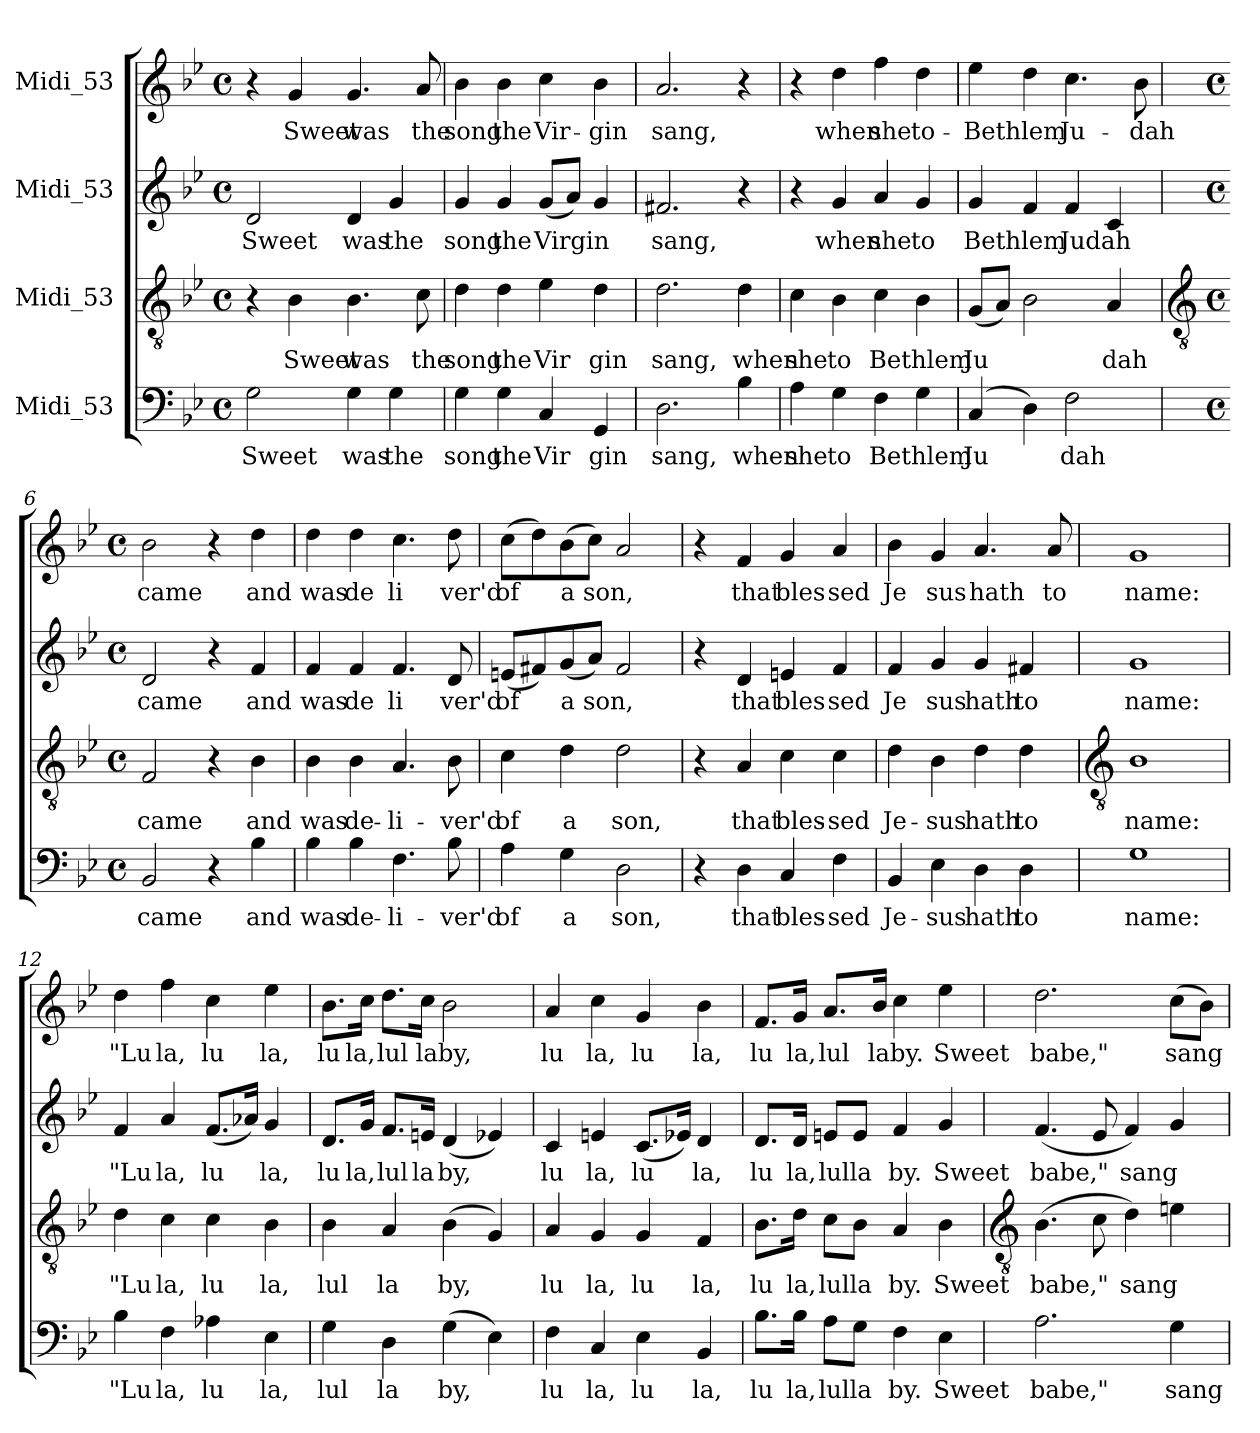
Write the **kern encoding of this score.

**kern	**text	**kern	**text	**kern	**text	**kern	**text
*part4	*part4	*part3	*part3	*part2	*part2	*part1	*part1
*staff4	*staff4	*staff3	*staff3	*staff2	*staff2	*staff1	*staff1
*I"Midi_53	*	*I"Midi_53	*	*I"Midi_53	*	*I"Midi_53	*
*clefF4	*	*clefGv2	*	*clefG2	*	*clefG2	*
*k[b-e-]	*	*k[b-e-]	*	*k[b-e-]	*	*k[b-e-]	*
*B-:	*	*B-:	*	*B-:	*	*B-:	*
*M4/4	*	*M4/4	*	*M4/4	*	*M4/4	*
*met(c)	*	*met(c)	*	*met(c)	*	*met(c)	*
=1	=1	=1	=1	=1	=1	=1	=1
!	!LO:LY:b	!	!	!	!LO:LY:b	!	!
2G\	Sweet	4r	.	2d/	Sweet	4r	.
!	!	!	!LO:LY:b	!	!	!	!LO:LY:b
.	.	4B-\	Sweet	.	.	4g/	Sweet
!	!LO:LY:b	!	!LO:LY:b	!	!LO:LY:b	!	!LO:LY:b
4G\	was	4.B-\	was	4d/	was	4.g/	was
!	!LO:LY:b	!	!	!	!LO:LY:b	!	!
4G\	the	.	.	4g/	the	.	.
!	!	!	!LO:LY:b	!	!	!	!LO:LY:b
.	.	8c\	the	.	.	8a/	the
=2	=2	=2	=2	=2	=2	=2	=2
!	!LO:LY:b	!	!LO:LY:b	!	!LO:LY:b	!	!LO:LY:b
4G\	song	4d\	song	4g/	song	4b-\	song
!	!LO:LY:b	!	!LO:LY:b	!	!LO:LY:b	!	!LO:LY:b
4G\	the	4d\	the	4g/	the	4b-\	the
!	!LO:LY:b	!	!LO:LY:b	!	!LO:LY:b	!	!LO:LY:b
4C/	Vir	4e-\	Vir	(<8g/L	Virgin	4cc\	Vir-
.	.	.	.	8a/J)	.	.	.
!	!LO:LY:b	!	!LO:LY:b	!	!	!	!LO:LY:b
4GG/	gin	4d\	gin	4g/	.	4b-\	-gin
=3	=3	=3	=3	=3	=3	=3	=3
!	!LO:LY:b	!	!LO:LY:b	!	!LO:LY:b	!	!LO:LY:b
2.D\	sang,	2.d\	sang,	2.f#X/	sang,	2.a/	sang,
!	!LO:LY:b	!	!LO:LY:b	!	!	!	!
4B-\	when	4d\	when	4r	.	4r	.
=4	=4	=4	=4	=4	=4	=4	=4
!	!LO:LY:b	!	!LO:LY:b	!	!	!	!
4A\	she	4c\	she	4r	.	4r	.
!	!LO:LY:b	!	!LO:LY:b	!	!LO:LY:b	!	!LO:LY:b
4G\	to	4B-\	to	4g/	when	4dd\	when
!	!LO:LY:b	!	!LO:LY:b	!	!LO:LY:b	!	!LO:LY:b
4F\	Bethlem	4c\	Bethlem	4a/	she	4ff\	she
!	!	!	!	!	!LO:LY:b	!	!LO:LY:b
4G\	.	4B-\	.	4g/	to	4dd\	to-
=5	=5	=5	=5	=5	=5	=5	=5
!	!LO:LY:b	!	!LO:LY:b	!	!LO:LY:b	!	!LO:LY:b
(>4C/	Ju	(<8G/L	Ju	4g/	Bethlem	4ee-\	-Bethlem
.	.	8A/J)	.	.	.	.	.
4D\)	.	2B-\	.	4f/	.	4dd\	.
!	!LO:LY:b	!	!	!	!LO:LY:b	!	!LO:LY:b
2F\	dah	.	.	4f/	Judah	4.cc\	Ju-
!	!	!	!LO:LY:b	!	!	!	!
.	.	4A/	dah	4c/	.	.	.
!	!	!	!	!	!	!	!LO:LY:b
.	.	.	.	.	.	8b-\	-dah
!!LO:LB:g=z
=6	=6	=6	=6	=6	=6	=6	=6
*	*	*clefGv2	*	*	*	*	*
*M4/4	*	*M4/4	*	*M4/4	*	*M4/4	*
*met(c)	*	*met(c)	*	*met(c)	*	*met(c)	*
!	!LO:LY:b	!	!LO:LY:b	!	!LO:LY:b	!	!LO:LY:b
2BB-/	came	2F/	came	2d/	came	2b-\	came
4r	.	4r	.	4r	.	4r	.
!	!LO:LY:b	!	!LO:LY:b	!	!LO:LY:b	!	!LO:LY:b
4B-\	and	4B-\	and	4f/	and	4dd\	and
=7	=7	=7	=7	=7	=7	=7	=7
!	!LO:LY:b	!	!LO:LY:b	!	!LO:LY:b	!	!LO:LY:b
4B-\	was	4B-\	was	4f/	was	4dd\	was
!	!LO:LY:b	!	!LO:LY:b	!	!LO:LY:b	!	!LO:LY:b
4B-\	de-	4B-\	de-	4f/	de	4dd\	de
!	!LO:LY:b	!	!LO:LY:b	!	!LO:LY:b	!	!LO:LY:b
4.F\	-li-	4.A/	-li-	4.f/	li	4.cc\	li
!	!LO:LY:b	!	!LO:LY:b	!	!LO:LY:b	!	!LO:LY:b
8B-\	-ver'd	8B-\	-ver'd	8d/	ver'd	8dd\	ver'd
=8	=8	=8	=8	=8	=8	=8	=8
!	!LO:LY:b	!	!LO:LY:b	!	!LO:LY:b	!	!LO:LY:b
4A\	of	4c\	of	(<8en/L	of	(>8cc\L	of
.	.	.	.	8f#X/)	.	8dd\)	.
!	!LO:LY:b	!	!LO:LY:b	!	!LO:LY:b	!	!LO:LY:b
4G\	a	4d\	a	(<8g/	a	(>8b-\	a
!	!	!	!	!	!LO:LY:b	!	!LO:LY:b
.	.	.	.	8a/J)	son,	8cc\J)	son,
!	!LO:LY:b	!	!LO:LY:b	!	!	!	!
2D\	son,	2d\	son,	2f#/	.	2a/	.
=9	=9	=9	=9	=9	=9	=9	=9
4r	.	4r	.	4r	.	4r	.
!	!LO:LY:b	!	!LO:LY:b	!	!LO:LY:b	!	!LO:LY:b
4D\	that	4A/	that	4d/	that	4f/	that
!	!LO:LY:b	!	!LO:LY:b	!	!LO:LY:b	!	!LO:LY:b
4C/	bles-	4c\	bles-	4en/	bles	4g/	bles
!	!LO:LY:b	!	!LO:LY:b	!	!LO:LY:b	!	!LO:LY:b
4F\	-sed	4c\	-sed	4f/	sed	4a/	sed
=10	=10	=10	=10	=10	=10	=10	=10
!	!LO:LY:b	!	!LO:LY:b	!	!LO:LY:b	!	!LO:LY:b
4BB-/	Je-	4d\	Je-	4f/	Je	4b-\	Je
!	!LO:LY:b	!	!LO:LY:b	!	!LO:LY:b	!	!LO:LY:b
4E-\	-sus	4B-\	-sus	4g/	sus	4g/	sus
!	!LO:LY:b	!	!LO:LY:b	!	!LO:LY:b	!	!LO:LY:b
4D\	hath	4d\	hath	4g/	hath	4.a/	hath
!	!LO:LY:b	!	!LO:LY:b	!	!LO:LY:b	!	!
4D\	to	4d\	to	4f#X/	to	.	.
!	!	!	!	!	!	!	!LO:LY:b
.	.	.	.	.	.	8a/	to
!!LO:LB:g=z
=11	=11	=11	=11	=11	=11	=11	=11
*	*	*clefGv2	*	*	*	*	*
!	!LO:LY:b	!	!LO:LY:b	!	!LO:LY:b	!	!LO:LY:b
1G	name:	1B-	name:	1g	name:	1g	name:
=12	=12	=12	=12	=12	=12	=12	=12
!	!LO:LY:b	!	!LO:LY:b	!	!LO:LY:b	!	!LO:LY:b
4B-\	"Lu	4d\	"Lu	4f/	"Lu	4dd\	"Lu
!	!LO:LY:b	!	!LO:LY:b	!	!LO:LY:b	!	!LO:LY:b
4F\	la,	4c\	la,	4a/	la,	4ff\	la,
!	!LO:LY:b	!	!LO:LY:b	!	!LO:LY:b	!	!LO:LY:b
4A-X\	lu	4c\	lu	(<8.f/L	lu	4cc\	lu
.	.	.	.	16a-X/J)	.	.	.
!	!LO:LY:b	!	!LO:LY:b	!	!LO:LY:b	!	!LO:LY:b
4E-\	la,	4B-\	la,	4g/	la,	4ee-\	la,
=13	=13	=13	=13	=13	=13	=13	=13
!	!LO:LY:b	!	!LO:LY:b	!	!LO:LY:b	!	!LO:LY:b
4G\	lul	4B-\	lul	8.d/L	lu	8.b-\L	lu
!	!	!	!	!	!LO:LY:b	!	!LO:LY:b
.	.	.	.	16g/J	la,	16cc\J	la,
!	!LO:LY:b	!	!LO:LY:b	!	!LO:LY:b	!	!LO:LY:b
4D\	la	4A/	la	8.f/L	lul	8.dd\L	lul
!	!	!	!	!	!LO:LY:b	!	!LO:LY:b
.	.	.	.	16en/J	la	16cc\J	laby,
!	!LO:LY:b	!	!LO:LY:b	!	!LO:LY:b	!	!
(>4G\	by,	(>4B-\	by,	(<4d/	by,	2b-\	.
4E-\)	.	4G/)	.	4e-X/)	.	.	.
=14	=14	=14	=14	=14	=14	=14	=14
!	!LO:LY:b	!	!LO:LY:b	!	!LO:LY:b	!	!LO:LY:b
4F\	lu	4A/	lu	4c/	lu	4a/	lu
!	!LO:LY:b	!	!LO:LY:b	!	!LO:LY:b	!	!LO:LY:b
4C/	la,	4G/	la,	4en/	la,	4cc\	la,
!	!LO:LY:b	!	!LO:LY:b	!	!LO:LY:b	!	!LO:LY:b
4E-\	lu	4G/	lu	(<8.c/L	lu	4g/	lu
.	.	.	.	16e-X/J)	.	.	.
!	!LO:LY:b	!	!LO:LY:b	!	!LO:LY:b	!	!LO:LY:b
4BB-/	la,	4F/	la,	4d/	la,	4b-\	la,
=15	=15	=15	=15	=15	=15	=15	=15
!	!LO:LY:b	!	!LO:LY:b	!	!LO:LY:b	!	!LO:LY:b
8.B-\L	lu	8.B-\L	lu	8.d/L	lu	8.f/L	lu
!	!LO:LY:b	!	!LO:LY:b	!	!LO:LY:b	!	!LO:LY:b
16B-\J	la,	16d\J	la,	16d/J	la,	16g/J	la,
!	!LO:LY:b	!	!LO:LY:b	!	!LO:LY:b	!	!LO:LY:b
8A\L	lulla	8c\L	lulla	8en/L	lulla	8.a/L	lul
8G\J	.	8B-\J	.	8e/J	.	.	.
!	!	!	!	!	!	!	!LO:LY:b
.	.	.	.	.	.	16b-/J	laby.
!	!LO:LY:b	!	!LO:LY:b	!	!LO:LY:b	!	!
4F\	by.	4A/	by.	4f/	by.	4cc\	.
!	!LO:LY:b	!	!LO:LY:b	!	!LO:LY:b	!	!LO:LY:b
4E-\	Sweet	4B-\	Sweet	4g/	Sweet	4ee-\	Sweet
!!LO:LB:g=z
=16	=16	=16	=16	=16	=16	=16	=16
*	*	*clefGv2	*	*	*	*	*
!	!LO:LY:b	!	!LO:LY:b	!	!LO:LY:b	!	!LO:LY:b
2.A\	babe,"	(>4.B-\	babe,"	(<4.f/	babe,"	2.dd\	babe,"
.	.	8c\	.	8e-/	.	.	.
!	!	!	!LO:LY:b	!	!LO:LY:b	!	!
.	.	4d\)	sang	4f/)	sang	.	.
!	!LO:LY:b	!	!	!	!	!	!LO:LY:b
4G\	sang	4en\	.	4g/	.	(>8cc\L	sang
.	.	.	.	.	.	8b-\J)	.
=	=	=	=	=	=	=	=
*-	*-	*-	*-	*-	*-	*-	*-
